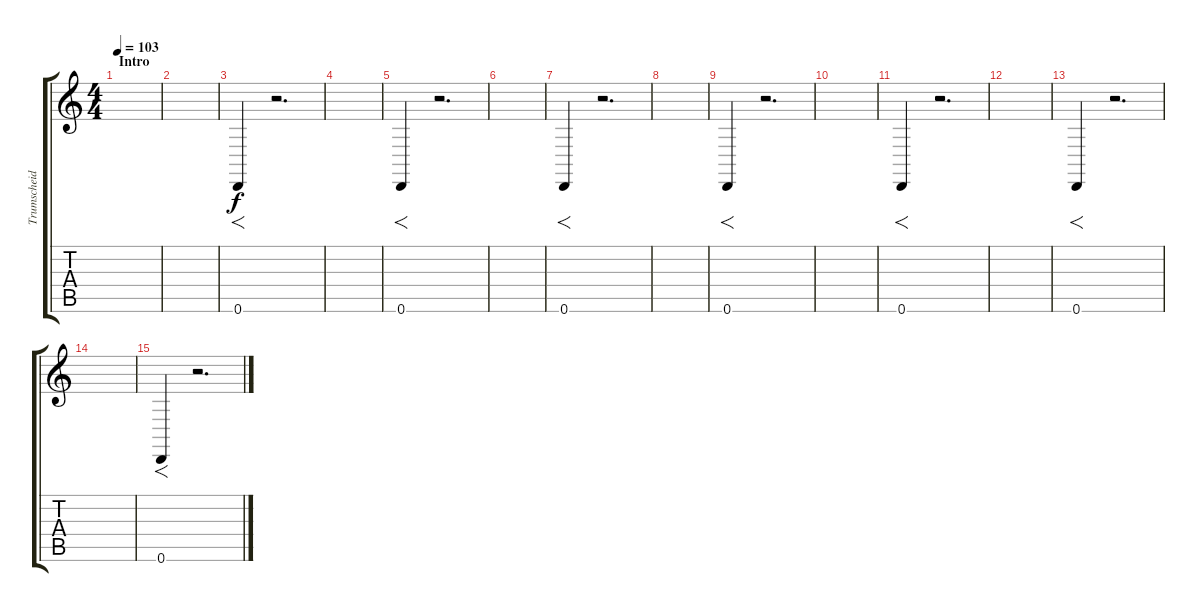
\track ("Trumscheid" "Trumscheid") {instrument cello}
\staff {score tabs}
\tuning (E4 B3 G3 D3 A2 D2) {hide}
\ts (4 4)
\section ("" "Intro")
\tempo 103
\clef g2
\ks c
|
|
0.6.4{f} r.2{d} |
|
0.6.4{f} r.2{d} |
|
0.6.4{f} r.2{d} |
|
0.6.4{f} r.2{d} |
|
0.6.4{f} r.2{d} |
|
0.6.4{f} r.2{d} |
|
0.6.4{f} r.2{d}
